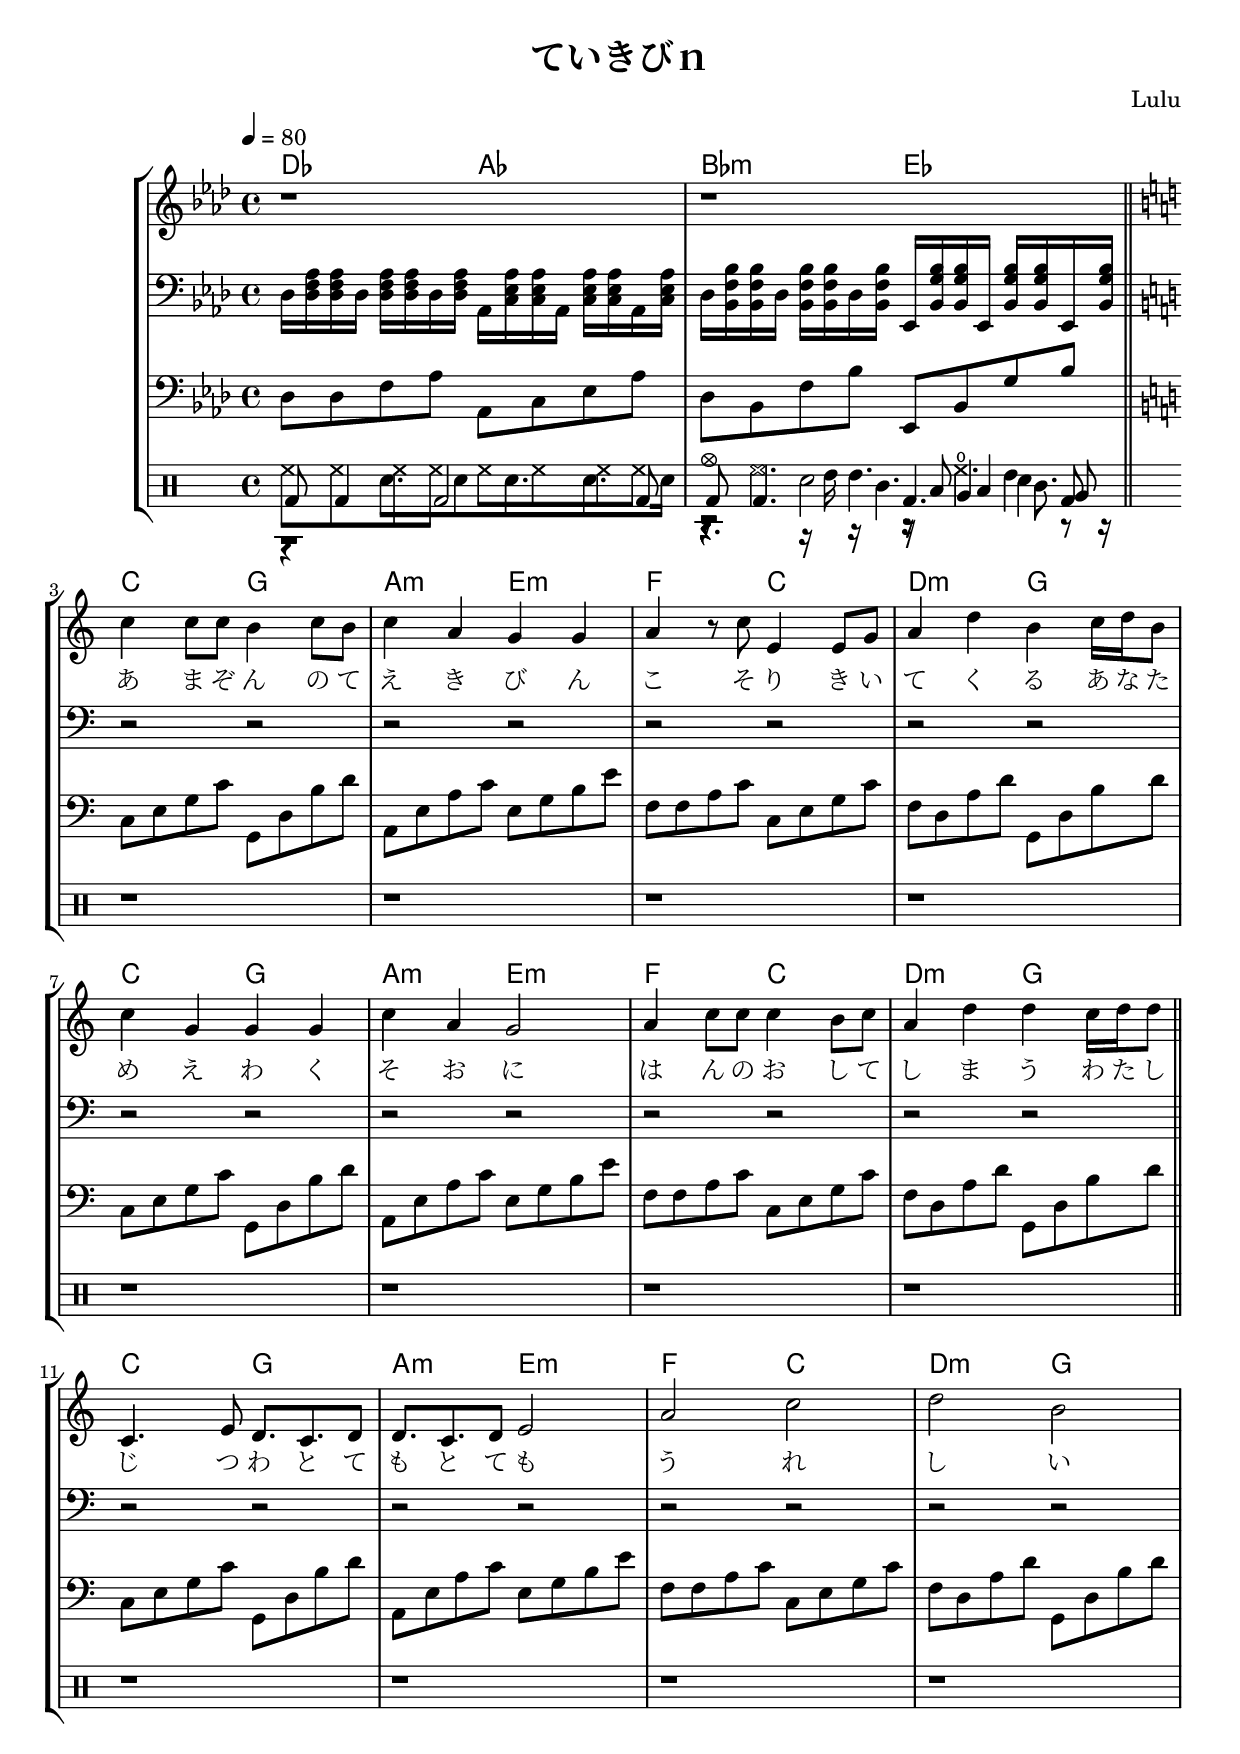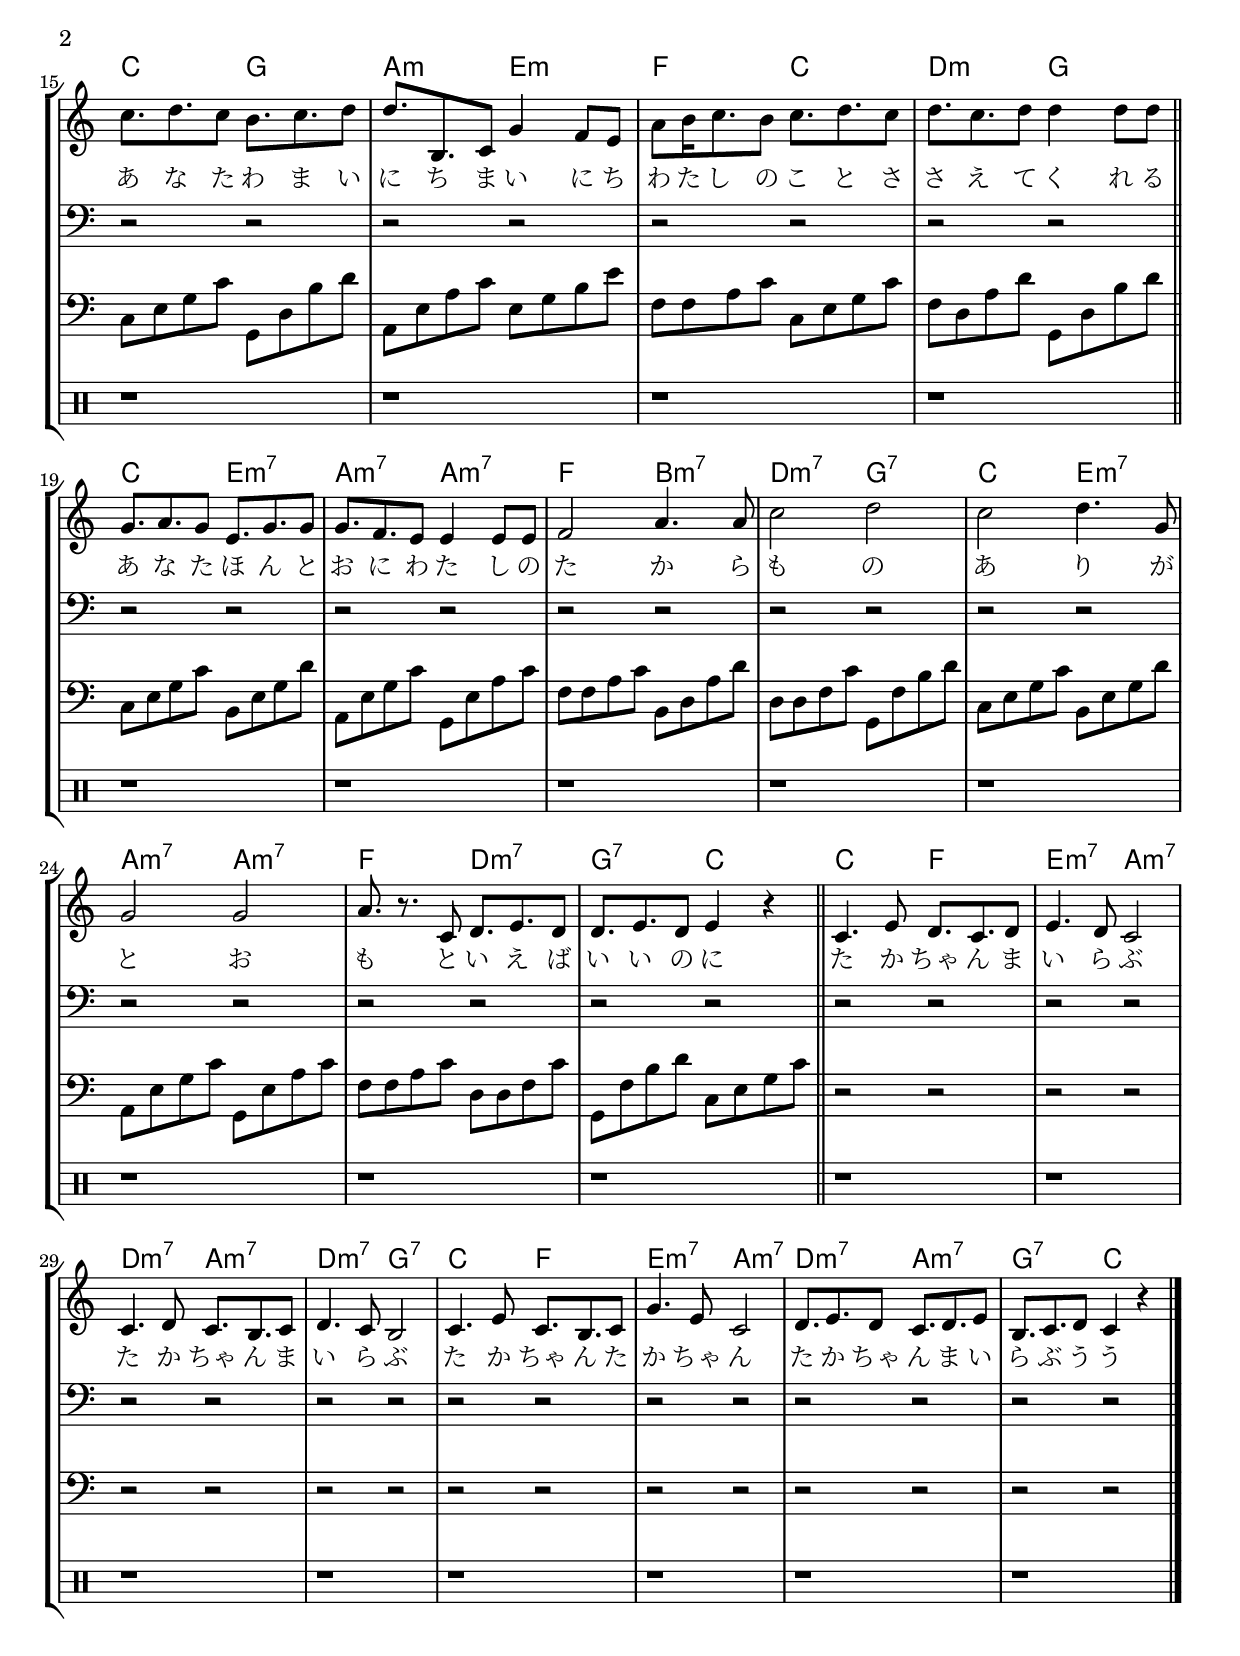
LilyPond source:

\version "2.12.1"

\header {
	title = \markup {ていきびｎ}
	composer = \markup \center-column {Lulu}
}

harmony = \chordmode {
	des2 as bes:m es 

	c g a:m e:m f c d:m g c g a:m e:m f c d:m g 

	c g a:m e:m f c d:m g c g a:m e:m f c d:m g 

	c e:min7 a:min7 a:min7 f b:min7 d:min7 g:7 c e:min7 a:min7 a:min7 f d:min7 g:7 c 

	c f e:min7 a:min7 d:min7 a:min7 d:min7 g:7 c f e:min7 a:min7 d:min7 a:min7 g:7 c 
}

melody = {
	\key as \major
	\tempo 4 = 80
	r1 | r1   
	\set Staff.midiInstrument = #"mmi0.38"
		\key c \major
 c''4  c''8  c''8  b'4  c''8  b'8 
	c''4  a'4  g'4  g'4 
	a'4  r8  c''8  e'4  e'8  g'8 
	a'4  d''4  b'4  c''16  d''16  b'8 
	c''4  g'4  g'4  g'4 
	c''4  a'4  g'2 
	a'4  c''8  c''8  c''4  b'8  c''8 
	a'4  d''4  d''4  c''16  d''16  d''8
	\set Staff.midiInstrument = #"mmi0.38"
	 c'4.  e'8  d'8.  c'8.  d'8 
	d'8.  c'8.  d'8  e'2 
	a'2  c''2 
	d''2  b'2 
	c''8.  d''8.  c''8  b'8.  c''8.  d''8 
	d''8.  b8.  c'8  g'4  f'8  e'8 
	a'8  b'16  c''8.  b'8  c''8.  d''8.  c''8 
	d''8.  c''8.  d''8  d''4  d''8  d''8
	\set Staff.midiInstrument = #"mmi0.38"
	 g'8.  a'8.  g'8  e'8.  g'8.  g'8 
	g'8.  f'8.  e'8  e'4  e'8  e'8 
	f'2  a'4.  a'8 
	c''2  d''2 
	c''2  d''4.  g'8 
	g'2  g'2 
	a'8.  r8.  c'8  d'8.  e'8.  d'8 
	d'8.  e'8.  d'8  e'4  	r4 	\set Staff.midiInstrument = #"mmi0.38"
	 c'4.  e'8  d'8.  c'8.  d'8 
	e'4.  d'8  c'2 
	c'4.  d'8  c'8.  b8.  c'8 
	d'4.  c'8  b2 
	c'4.  e'8  c'8.  b8.  c'8 
	g'4.  e'8  c'2 
	d'8.  e'8.  d'8  c'8.  d'8.  e'8 
	b8.  c'8.  d'8  c'4  	r4 	\bar "|."
}

words = \lyricmode {
	
	あ  ま  ぞ  ん  の  て  え  き  び  ん  こ  そ  り  き  い  て  く  る  あ  な  た  め  え  わ  く  そ  お  に  は  ん  の  お  し  て  し  ま  う  わ  た  し  
	じ  つ  わ  と  て  も  と  て  も  う  れ  し  い  あ  な  た  わ  ま  い  に  ち  ま  い  に  ち  わ  た  し  の  こ  と  さ  さ  え  て  く  れ  る  
	あ  な  た  ほ  ん  と  お  に  わ  た  し  の  た  か  ら  も  の  あ  り  が  と  お  も  と  い  え  ば  い  い  の  に  
	た  か  ちゃ  ん  ま  い  ら  ぶ  た  か  ちゃ  ん  ま  い  ら  ぶ  た  か  ちゃ  ん  た  か  ちゃ  ん  た  か  ちゃ  ん  ま  い  ら  ぶ  う  う  
}

tempochange = {
	\tempo 4 = 80
	r1 | r1 \bar "||"
	\tempo 4 = 80
	r1 | r1 | r1 | r1 | r1 | r1 | r1 | r1 \bar "||"
	\tempo 4 = 80
	r1 | r1 | r1 | r1 | r1 | r1 | r1 | r1 \bar "||"
	\tempo 4 = 80
	r1 | r1 | r1 | r1 | r1 | r1 | r1 | r1 \bar "||"
	\tempo 4 = 80
	r1 | r1 | r1 | r1 | r1 | r1 | r1 | r1 \bar "|."
}

mainacc = {
	\clef bass
	\set Staff.midiInstrument = #"Electric Bass (finger)"
	\key as \major
	\tempo 4 = 80
	des16 <des f as>16 <des f as>16 des16   <des f as>16 <des f as>16 des16 <des f as>16
	as,16 <c es as>16 <c es as>16 as,16   <c es as>16 <c es as>16 as,16 <c es as>16
	des16 <bes, f bes>16 <bes, f bes>16 des16   <bes, f bes>16 <bes, f bes>16 des16 <bes, f bes>16
	es,16 <bes, g bes>16 <bes, g bes>16 es,16   <bes, g bes>16 <bes, g bes>16 es,16 <bes, g bes>16
	\bar "||"

	\set Staff.midiInstrument = #"Steel Drums"
	\key c \major
	r2
	r2
	r2
	r2
	r2
	r2
	r2
	r2
	r2
	r2
	r2
	r2
	r2
	r2
	r2
	r2
	\bar "||"

	\set Staff.midiInstrument = #"Steel Drums"
	r2
	r2
	r2
	r2
	r2
	r2
	r2
	r2
	r2
	r2
	r2
	r2
	r2
	r2
	r2
	r2
	\bar "||"

	\set Staff.midiInstrument = #"Steel Drums"
	r2
	r2
	r2
	r2
	r2
	r2
	r2
	r2
	r2
	r2
	r2
	r2
	r2
	r2
	r2
	r2
	\bar "||"

	\set Staff.midiInstrument = #"Acoustic grand"
	r2
	r2
	r2
	r2
	r2
	r2
	r2
	r2
	r2
	r2
	r2
	r2
	r2
	r2
	r2
	r2
	\bar "|."
}

subacc = {
	\clef bass
	\set Staff.midiInstrument = #"Electric Guitar (clean)"
	\key as \major
	\tempo 4 = 80
	des8 des8 f8 as8
	as,8 c8 es8 as8
	des8 bes,8 f8 bes8
	es,8 bes,8 g8 bes8
	\bar "||"

	\set Staff.midiInstrument = #"Acoustic grand"
	\key c \major
	c8 e8 g8 c'8
	g,8 d8 b8 d'8
	a,8 e8 a8 c'8
	e8 g8 b8 e'8
	f8 f8 a8 c'8
	c8 e8 g8 c'8
	f8 d8 a8 d'8
	g,8 d8 b8 d'8
	c8 e8 g8 c'8
	g,8 d8 b8 d'8
	a,8 e8 a8 c'8
	e8 g8 b8 e'8
	f8 f8 a8 c'8
	c8 e8 g8 c'8
	f8 d8 a8 d'8
	g,8 d8 b8 d'8
	\bar "||"

	\set Staff.midiInstrument = #"Acoustic grand"
	c8 e8 g8 c'8
	g,8 d8 b8 d'8
	a,8 e8 a8 c'8
	e8 g8 b8 e'8
	f8 f8 a8 c'8
	c8 e8 g8 c'8
	f8 d8 a8 d'8
	g,8 d8 b8 d'8
	c8 e8 g8 c'8
	g,8 d8 b8 d'8
	a,8 e8 a8 c'8
	e8 g8 b8 e'8
	f8 f8 a8 c'8
	c8 e8 g8 c'8
	f8 d8 a8 d'8
	g,8 d8 b8 d'8
	\bar "||"

	\set Staff.midiInstrument = #"Acoustic grand"
	c8 e8 g8 c'8
	b,8 e8 g8 d'8
	a,8 e8 g8 c'8
	g,8 e8 a8 c'8
	f8 f8 a8 c'8
	b,8 d8 a8 d'8
	d8 d8 f8 c'8
	g,8 f8 b8 d'8
	c8 e8 g8 c'8
	b,8 e8 g8 d'8
	a,8 e8 g8 c'8
	g,8 e8 a8 c'8
	f8 f8 a8 c'8
	d8 d8 f8 c'8
	g,8 f8 b8 d'8
	c8 e8 g8 c'8
	\bar "||"

	\set Staff.midiInstrument = #"Acoustic grand"
	r2
	r2
	r2
	r2
	r2
	r2
	r2
	r2
	r2
	r2
	r2
	r2
	r2
	r2
	r2
	r2
	\bar "|."
}

percA = {
	\drummode {
	hh8 hh8 hh8 hh8 hh8 hh8 hh8 hh8  |r8 hh2. r8  \bar "||"
	r1 |r1 |r1 |r1 |r1 |r1 |r1 |r1 \bar "||"
	r1 |r1 |r1 |r1 |r1 |r1 |r1 |r1 \bar "||"
	r1 |r1 |r1 |r1 |r1 |r1 |r1 |r1 \bar "||"
	r1 |r1 |r1 |r1 |r1 |r1 |r1 |r1 \bar "|."
	}
}

percB = {
	\drummode {
	r4 sn8. sn8 sn8. sn8. sn16  |r4 sn2 sn4  \bar "||"
	r1 |r1 |r1 |r1 |r1 |r1 |r1 |r1 \bar "||"
	r1 |r1 |r1 |r1 |r1 |r1 |r1 |r1 \bar "||"
	r1 |r1 |r1 |r1 |r1 |r1 |r1 |r1 \bar "||"
	r1 |r1 |r1 |r1 |r1 |r1 |r1 |r1 \bar "|."
	}
}

percC = {
	\drummode {
	bd8 bd4 bd2 bd8  |bd8 bd4. bd4. bd8  \bar "||"
	r1 |r1 |r1 |r1 |r1 |r1 |r1 |r1 \bar "||"
	r1 |r1 |r1 |r1 |r1 |r1 |r1 |r1 \bar "||"
	r1 |r1 |r1 |r1 |r1 |r1 |r1 |r1 \bar "||"
	r1 |r1 |r1 |r1 |r1 |r1 |r1 |r1 \bar "|."
	}
}

percD = {
	\drummode {
	r1  |r2 r8 hho4.  \bar "||"
	r1 |r1 |r1 |r1 |r1 |r1 |r1 |r1 \bar "||"
	r1 |r1 |r1 |r1 |r1 |r1 |r1 |r1 \bar "||"
	r1 |r1 |r1 |r1 |r1 |r1 |r1 |r1 \bar "||"
	r1 |r1 |r1 |r1 |r1 |r1 |r1 |r1 \bar "|."
	}
}

percE = {
	\drummode {
	r1 |cymc1  \bar "||"
	r1 |r1 |r1 |r1 |r1 |r1 |r1 |r1 \bar "||"
	r1 |r1 |r1 |r1 |r1 |r1 |r1 |r1 \bar "||"
	r1 |r1 |r1 |r1 |r1 |r1 |r1 |r1 \bar "||"
	r1 |r1 |r1 |r1 |r1 |r1 |r1 |r1 \bar "|."
	}
}

percF = {
	\drummode {
	r1 |r4 r16 tommh16 tommh4. tommh4  \bar "||"
	r1 | r1 | r1 | r1 | r1 | r1 | r1 | r1 \bar "||"
	r1 | r1 | r1 | r1 | r1 | r1 | r1 | r1 \bar "||"
	r1 | r1 | r1 | r1 | r1 | r1 | r1 | r1 \bar "||"
	r1 | r1 | r1 | r1 | r1 | r1 | r1 | r1 \bar "|."
	}
}

percG = {
	\drummode {
	r1 |r4. r16 tomml4. tomml8.  \bar "||"
	r1 | r1 | r1 | r1 | r1 | r1 | r1 | r1 \bar "||"
	r1 | r1 | r1 | r1 | r1 | r1 | r1 | r1 \bar "||"
	r1 | r1 | r1 | r1 | r1 | r1 | r1 | r1 \bar "||"
	r1 | r1 | r1 | r1 | r1 | r1 | r1 | r1 \bar "|."
	}
}

percH = {
	\drummode {
	r1 |r2 r16 toml8 toml4 r16  \bar "||"
	r1 | r1 | r1 | r1 | r1 | r1 | r1 | r1 \bar "||"
	r1 | r1 | r1 | r1 | r1 | r1 | r1 | r1 \bar "||"
	r1 | r1 | r1 | r1 | r1 | r1 | r1 | r1 \bar "||"
	r1 | r1 | r1 | r1 | r1 | r1 | r1 | r1 \bar "|."
	}
}

percI = {
	\drummode {
	r1 |r2 r8 tomfh4 tomfh8  \bar "||"
	r1 | r1 | r1 | r1 | r1 | r1 | r1 | r1 \bar "||"
	r1 | r1 | r1 | r1 | r1 | r1 | r1 | r1 \bar "||"
	r1 | r1 | r1 | r1 | r1 | r1 | r1 | r1 \bar "||"
	r1 | r1 | r1 | r1 | r1 | r1 | r1 | r1 \bar "|."
	}
}

\score {
	<<
		\new StaffGroup <<
			\new ChordNames {\harmony}
			\new Voice = "melody" {\melody}
			\new Lyrics \lyricsto "melody" \words
			\new Staff = "mainacc" {\mainacc}
			\new Staff = "subacc" {\subacc}
			\new DrumStaff <<
				\new DrumVoice {\percA}
				\new DrumVoice {\percB}
				\new DrumVoice {\percC}
				\new DrumVoice {\percD}
				\new DrumVoice {\percE}
				\new DrumVoice {\percF}
				\new DrumVoice {\percG}
				\new DrumVoice {\percH}
				\new DrumVoice {\percI}
			>>
		>>
	>>
	\layout { }
}
